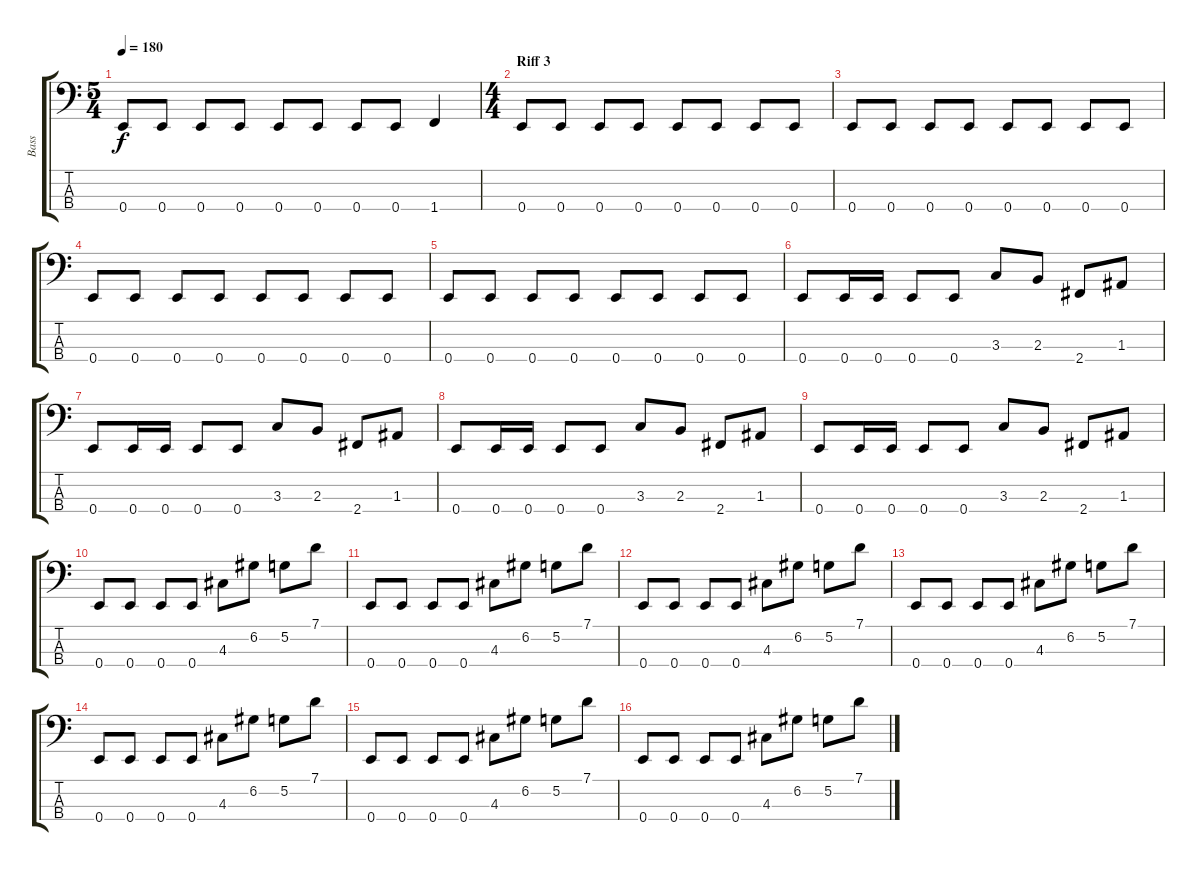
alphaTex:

\track ("Bass" "Bass") {instrument electricbassfinger}
\staff {score tabs}
\tuning (G2 D2 A1 E1) {hide}
\ts (5 4)
\tempo 180
\clef f4
\ks c
0.4.8{dy f} 0.4.8 0.4.8 0.4.8 0.4.8 0.4.8 0.4.8 0.4.8 1.4.4 |
\ts (4 4)
\section ("" "Riff 3")
0.4.8 0.4.8 0.4.8 0.4.8 0.4.8 0.4.8 0.4.8 0.4.8 |
0.4.8 0.4.8 0.4.8 0.4.8 0.4.8 0.4.8 0.4.8 0.4.8 |
0.4.8 0.4.8 0.4.8 0.4.8 0.4.8 0.4.8 0.4.8 0.4.8 |
0.4.8 0.4.8 0.4.8 0.4.8 0.4.8 0.4.8 0.4.8 0.4.8 |
0.4.8 0.4.16 0.4.16 0.4.8 0.4.8 3.3.8 2.3.8 2.4.8 1.3.8 |
0.4.8 0.4.16 0.4.16 0.4.8 0.4.8 3.3.8 2.3.8 2.4.8 1.3.8 |
0.4.8 0.4.16 0.4.16 0.4.8 0.4.8 3.3.8 2.3.8 2.4.8 1.3.8 |
0.4.8 0.4.16 0.4.16 0.4.8 0.4.8 3.3.8 2.3.8 2.4.8 1.3.8 |
0.4.8 0.4.8 0.4.8 0.4.8 4.3.8 6.2.8 5.2.8 7.1.8 |
0.4.8 0.4.8 0.4.8 0.4.8 4.3.8 6.2.8 5.2.8 7.1.8 |
0.4.8 0.4.8 0.4.8 0.4.8 4.3.8 6.2.8 5.2.8 7.1.8 |
0.4.8 0.4.8 0.4.8 0.4.8 4.3.8 6.2.8 5.2.8 7.1.8 |
0.4.8 0.4.8 0.4.8 0.4.8 4.3.8 6.2.8 5.2.8 7.1.8 |
0.4.8 0.4.8 0.4.8 0.4.8 4.3.8 6.2.8 5.2.8 7.1.8 |
0.4.8 0.4.8 0.4.8 0.4.8 4.3.8 6.2.8 5.2.8 7.1.8
